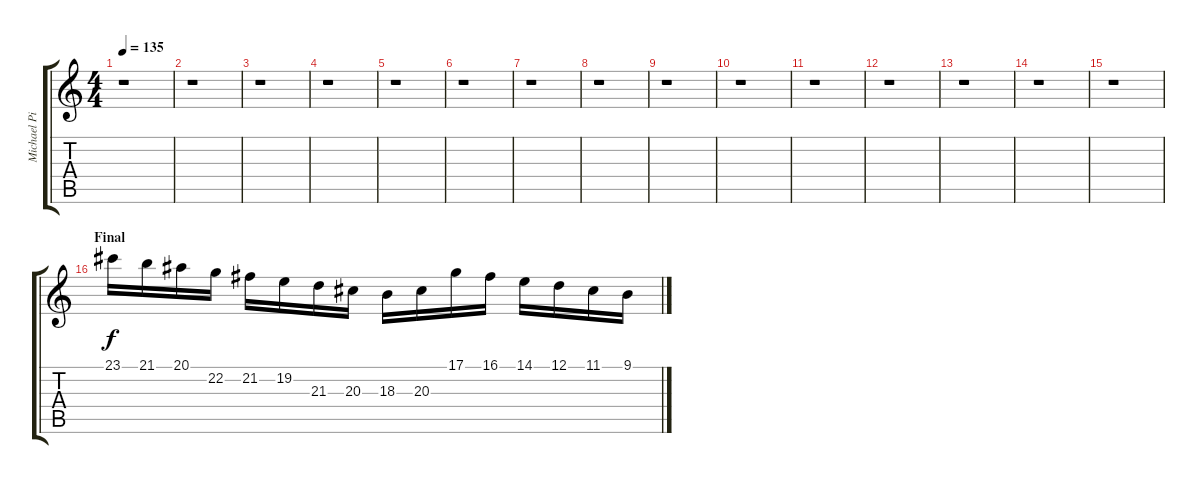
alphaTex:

\track ("Michael Pinella Lead" "Michael Pi") {instrument harpsichord}
\staff {score tabs}
\tuning (D4 A3 F3 C3 G2 D2) {hide}
\ts (4 4)
\tempo 135
\clef g2
\ks c
r.1{dy f} |
r.1 |
r.1 |
r.1 |
r.1 |
r.1 |
r.1 |
r.1 |
r.1 |
r.1 |
r.1 |
r.1 |
r.1 |
r.1 |
r.1 |
\section ("" "Final")
23.1.16 21.1.16 20.1.16 22.2.16 21.2.16 19.2.16 21.3.16 20.3.16 18.3.16 20.3.16 17.1.16 16.1.16 14.1.16 12.1.16 11.1.16 9.1.16
